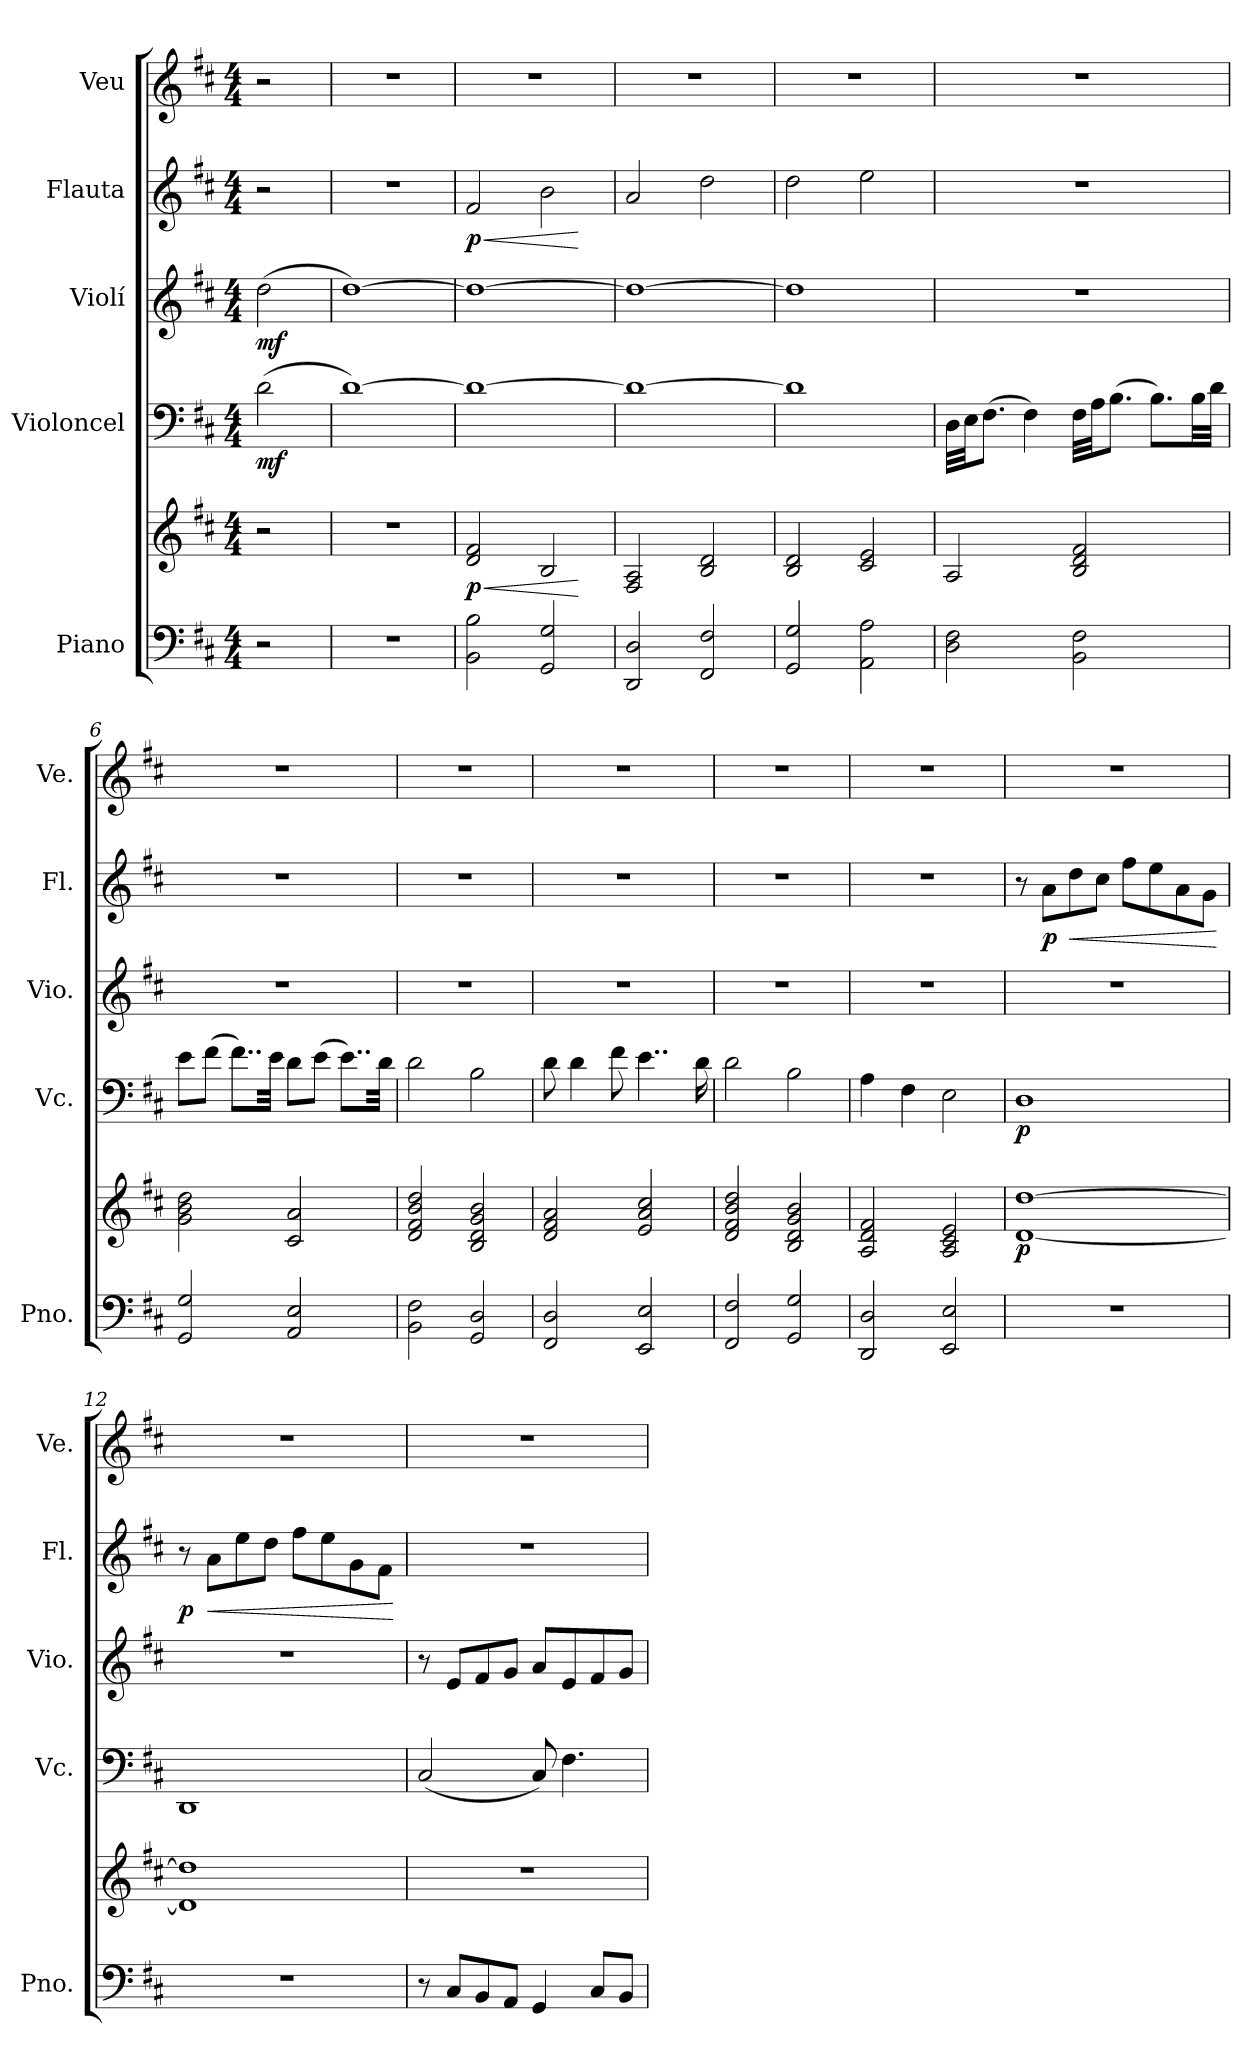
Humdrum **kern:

**kern	**kern	**dynam	**kern	**dynam	**kern	**dynam	**kern	**dynam	**kern
*part5	*part5	*part5	*part4	*part4	*part3	*part3	*part2	*part2	*part1
*staff6	*staff5	*staff5/6	*staff4	*staff4	*staff3	*staff3	*staff2	*staff2	*staff1
*I"Piano	*	*	*I"Violoncel	*	*I"Violí	*	*I"Flauta	*	*I"Veu
*I'Pno.	*	*	*I'Vc.	*	*I'Vio.	*	*I'Fl.	*	*I'Ve.
*clefF4	*clefG2	*	*clefF4	*	*clefG2	*	*clefG2	*	*clefG2
*k[f#c#]	*k[f#c#]	*	*k[f#c#]	*	*k[f#c#]	*	*k[f#c#]	*	*k[f#c#]
*M4/4	*M4/4	*	*M4/4	*	*M4/4	*	*M4/4	*	*M4/4
*MM48	*MM48	*	*MM48	*	*MM48	*	*MM48	*	*MM48
=	=	=	=	=	=	=	=	=	=
!	!	!	!	!LO:DY:b	!	!LO:DY:b	!	!	!
2r	2r	.	(2d\	mf	(2dd\	mf	2r	.	2r
=1	=1	=1	=1	=1	=1	=1	=1	=1	=1
1r	1r	.	[1d)	.	[1dd)	.	1r	.	1r
=2	=2	=2	=2	=2	=2	=2	=2	=2	=2
!	!	!LO:HP:b	!	!	!	!	!	!LO:HP:b	!
!	!	!LO:DY:n=1:b	!	!	!	!	!	!LO:DY:n=1:b	!
2BB\ 2B\	2d/ 2f#/	< p	1d_	.	1dd_	.	2f#/	< p	1r
2GG/ 2G/	2B/	.	.	.	.	.	2b\	.	.
.	.	[	.	.	.	.	.	[	.
=3	=3	=3	=3	=3	=3	=3	=3	=3	=3
2DD/ 2D/	2F#/ 2A/	.	1d_	.	1dd_	.	2a/	.	1r
2FF#/ 2F#/	2B/ 2d/	.	.	.	.	.	2dd\	.	.
=4	=4	=4	=4	=4	=4	=4	=4	=4	=4
2GG/ 2G/	2B/ 2d/	.	1d]	.	1dd]	.	2dd\	.	1r
2AA\ 2A\	2c#/ 2e/	.	.	.	.	.	2ee\	.	.
=5	=5	=5	=5	=5	=5	=5	=5	=5	=5
2D\ 2F#\	2A/	.	32D\LLL	.	1r	.	1r	.	1r
.	.	.	32E\JJ	.	.	.	.	.	.
.	.	.	(8.F#\J	.	.	.	.	.	.
.	.	.	4F#\)	.	.	.	.	.	.
2BB\ 2F#\	2B/ 2d/ 2f#/	.	32F#\LLL	.	.	.	.	.	.
.	.	.	32A\JJ	.	.	.	.	.	.
.	.	.	(8.B\J	.	.	.	.	.	.
.	.	.	8.B\L)	.	.	.	.	.	.
.	.	.	32B\LL	.	.	.	.	.	.
.	.	.	32d\JJJ	.	.	.	.	.	.
!!LO:LB:g=z
=6	=6	=6	=6	=6	=6	=6	=6	=6	=6
2GG/ 2G/	2g\ 2b\ 2dd\	.	8e\L	.	1r	.	1r	.	1r
.	.	.	(8f#\J	.	.	.	.	.	.
.	.	.	8..f#\L)	.	.	.	.	.	.
.	.	.	32e\Jkk	.	.	.	.	.	.
2AA/ 2E/	2c#/ 2a/	.	8d\L	.	.	.	.	.	.
.	.	.	(8e\J	.	.	.	.	.	.
.	.	.	8..e\L)	.	.	.	.	.	.
.	.	.	32d\Jkk	.	.	.	.	.	.
=7	=7	=7	=7	=7	=7	=7	=7	=7	=7
2BB\ 2F#\	2d/ 2f#/ 2b/ 2dd/	.	2d\	.	1r	.	1r	.	1r
2GG/ 2D/	2B/ 2d/ 2g/ 2b/	.	2B\	.	.	.	.	.	.
=8	=8	=8	=8	=8	=8	=8	=8	=8	=8
2FF#/ 2D/	2d/ 2f#/ 2a/	.	8d\	.	1r	.	1r	.	1r
.	.	.	4d\	.	.	.	.	.	.
.	.	.	8f#\	.	.	.	.	.	.
2EE/ 2E/	2e/ 2a/ 2cc#/	.	4..e\	.	.	.	.	.	.
.	.	.	16d\	.	.	.	.	.	.
=9	=9	=9	=9	=9	=9	=9	=9	=9	=9
2FF#/ 2F#/	2d/ 2f#/ 2b/ 2dd/	.	2d\	.	1r	.	1r	.	1r
2GG/ 2G/	2B/ 2d/ 2g/ 2b/	.	2B\	.	.	.	.	.	.
=10	=10	=10	=10	=10	=10	=10	=10	=10	=10
2DD/ 2D/	2A/ 2d/ 2f#/	.	4A\	.	1r	.	1r	.	1r
.	.	.	4F#\	.	.	.	.	.	.
2EE/ 2E/	2A/ 2c#/ 2e/	.	2E\	.	.	.	.	.	.
=11	=11	=11	=11	=11	=11	=11	=11	=11	=11
!	!	!LO:DY:b	!	!LO:DY:b	!	!	!	!	!
1r	[1d [1dd	p	1D	p	1r	.	8r	.	1r
!	!	!	!	!	!	!	!	!LO:DY:b	!
.	.	.	.	.	.	.	8a\L	p	.
!	!	!	!	!	!	!	!	!LO:HP:b	!
.	.	.	.	.	.	.	8dd\	<	.
.	.	.	.	.	.	.	8cc#\J	.	.
.	.	.	.	.	.	.	8ff#\L	.	.
.	.	.	.	.	.	.	8ee\	.	.
.	.	.	.	.	.	.	8a\	.	.
.	.	.	.	.	.	.	8g\J	.	.
.	.	.	.	.	.	.	.	[	.
!!LO:PB:g=z
=12	=12	=12	=12	=12	=12	=12	=12	=12	=12
!	!	!	!	!	!	!	!	!LO:DY:b	!
1r	1d] 1dd]	.	1DD	.	1r	.	8r	p	1r
!	!	!	!	!	!	!	!	!LO:HP:b	!
.	.	.	.	.	.	.	8a\L	<	.
.	.	.	.	.	.	.	8ee\	.	.
.	.	.	.	.	.	.	8dd\J	.	.
.	.	.	.	.	.	.	8ff#\L	.	.
.	.	.	.	.	.	.	8ee\	.	.
.	.	.	.	.	.	.	8g\	.	.
.	.	.	.	.	.	.	8f#\J	.	.
.	.	.	.	.	.	.	.	[	.
=13	=13	=13	=13	=13	=13	=13	=13	=13	=13
8r	1r	.	(2C#/	.	8r	.	1r	.	1r
8C#/L	.	.	.	.	8e/L	.	.	.	.
8BB/	.	.	.	.	8f#/	.	.	.	.
8AA/J	.	.	.	.	8g/J	.	.	.	.
4GG/	.	.	8C#/)	.	8a/L	.	.	.	.
.	.	.	4.F#\	.	8e/	.	.	.	.
8C#/L	.	.	.	.	8f#/	.	.	.	.
8BB/J	.	.	.	.	8g/J	.	.	.	.
=	=	=	=	=	=	=	=	=	=
*-	*-	*-	*-	*-	*-	*-	*-	*-	*-
